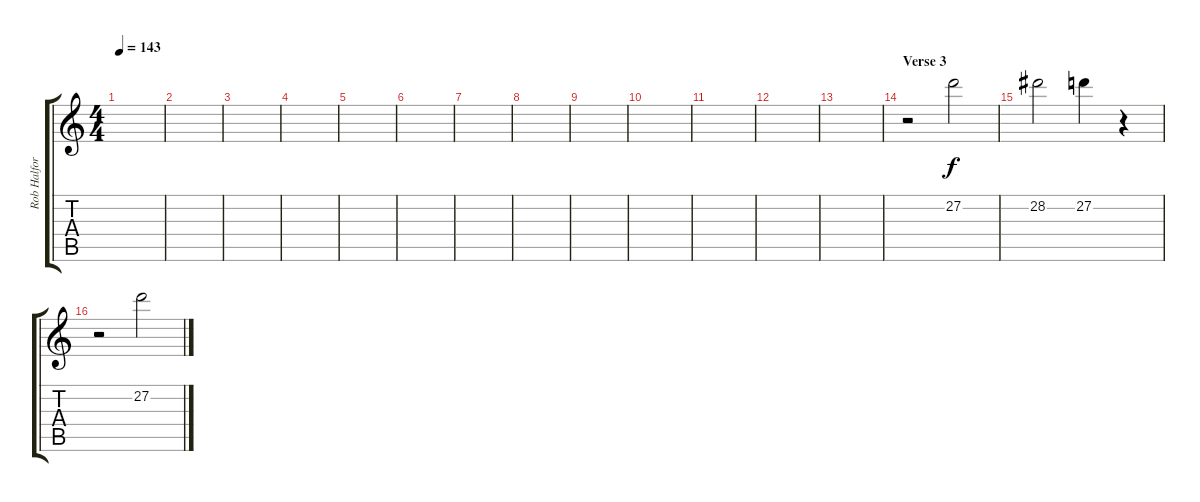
\track ("Rob Halford" "Rob Halfor") {instrument lead6voice}
\staff {score tabs}
\tuning (E4 B3 G3 D3 A2 E2) {hide}
\ts (4 4)
\tempo 143
\clef g2
\ks c
|
|
|
|
|
|
|
|
|
|
|
|
|
\section ("" "Verse 3")
r.2 27.2.2 |
28.2.2 27.2.4 r.4 |
r.2 27.2.2
